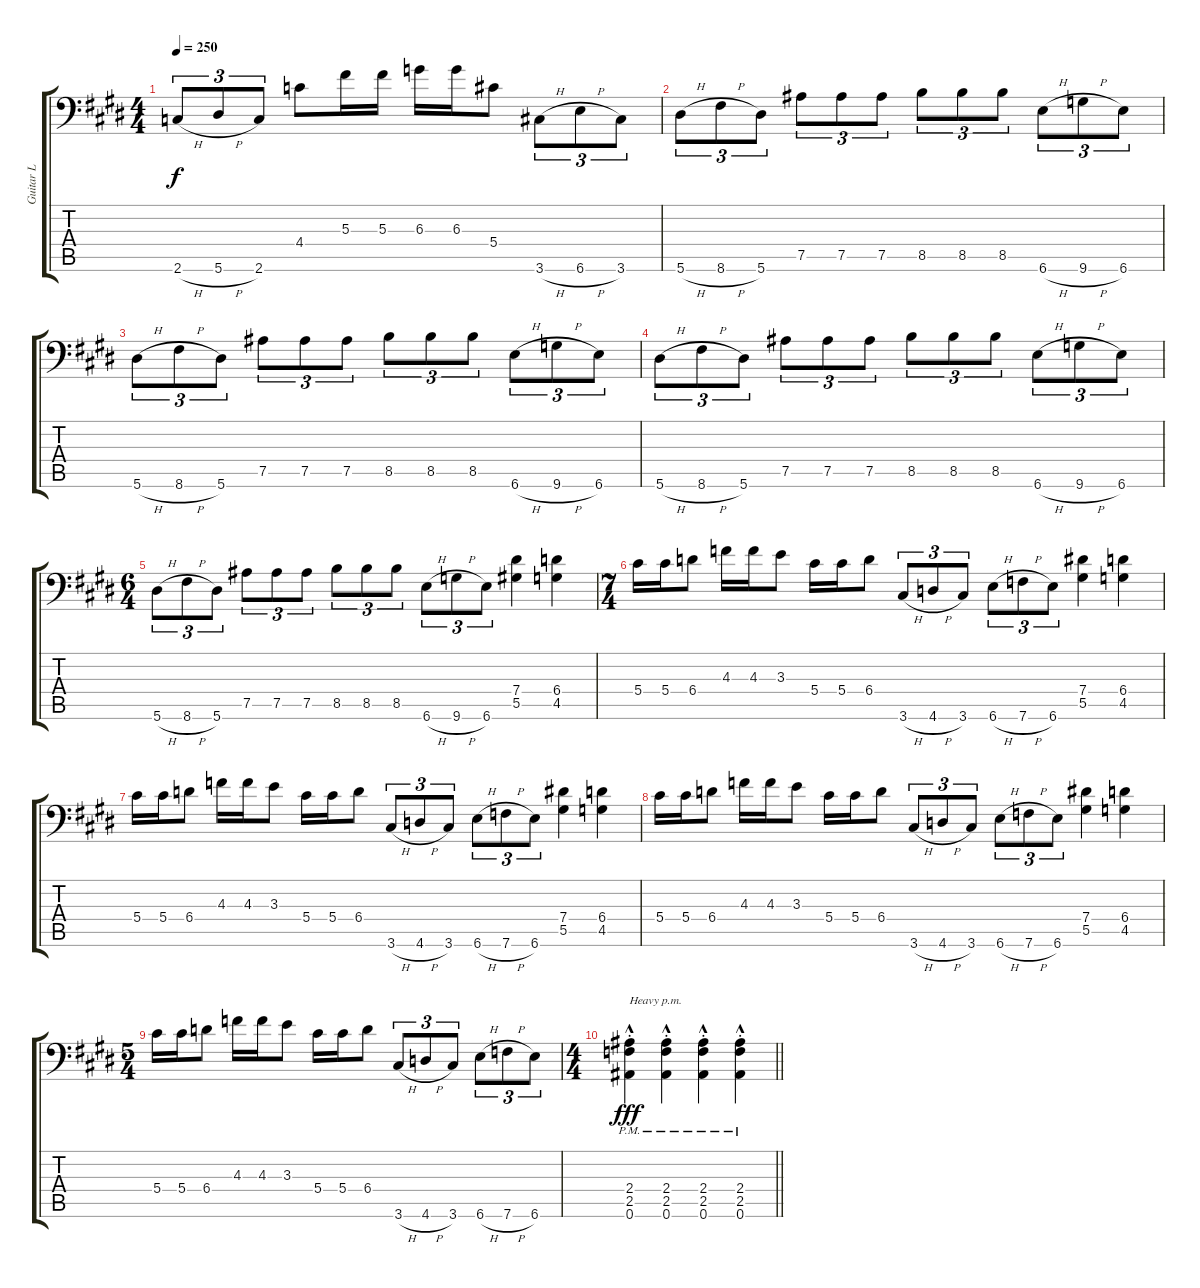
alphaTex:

\track ("Guitar L" "Guitar L") {instrument distortionguitar}
\staff {score tabs}
\tuning (Bb3 F3 Db3 Ab2 Eb2 Bb1) {hide}
\ts (4 4)
\tempo 250
\clef f4
\ks c#minor
2.6{h}.8{tu (3 2) dy f} 5.6{h}.8{tu (3 2)} 2.6.8{tu (3 2)} 4.4.8 5.3.16 5.3.16 6.3.16 6.3.16 5.4.8 3.6{h}.8{tu (3 2)} 6.6{h}.8{tu (3 2)} 3.6.8{tu (3 2)} |
5.6{h}.8{tu (3 2)} 8.6{h}.8{tu (3 2)} 5.6.8{tu (3 2)} 7.5.8{tu (3 2)} 7.5.8{tu (3 2)} 7.5.8{tu (3 2)} 8.5.8{tu (3 2)} 8.5.8{tu (3 2)} 8.5.8{tu (3 2)} 6.6{h}.8{tu (3 2)} 9.6{h}.8{tu (3 2)} 6.6.8{tu (3 2)} |
5.6{h}.8{tu (3 2)} 8.6{h}.8{tu (3 2)} 5.6.8{tu (3 2)} 7.5.8{tu (3 2)} 7.5.8{tu (3 2)} 7.5.8{tu (3 2)} 8.5.8{tu (3 2)} 8.5.8{tu (3 2)} 8.5.8{tu (3 2)} 6.6{h}.8{tu (3 2)} 9.6{h}.8{tu (3 2)} 6.6.8{tu (3 2)} |
5.6{h}.8{tu (3 2)} 8.6{h}.8{tu (3 2)} 5.6.8{tu (3 2)} 7.5.8{tu (3 2)} 7.5.8{tu (3 2)} 7.5.8{tu (3 2)} 8.5.8{tu (3 2)} 8.5.8{tu (3 2)} 8.5.8{tu (3 2)} 6.6{h}.8{tu (3 2)} 9.6{h}.8{tu (3 2)} 6.6.8{tu (3 2)} |
\ts (6 4)
5.6{h}.8{tu (3 2)} 8.6{h}.8{tu (3 2)} 5.6.8{tu (3 2)} 7.5.8{tu (3 2)} 7.5.8{tu (3 2)} 7.5.8{tu (3 2)} 8.5.8{tu (3 2)} 8.5.8{tu (3 2)} 8.5.8{tu (3 2)} 6.6{h}.8{tu (3 2)} 9.6{h}.8{tu (3 2)} 6.6.8{tu (3 2)} (7.4 5.5).4 (6.4 4.5).4 |
\ts (7 4)
5.4.16 5.4.16 6.4.8 4.3.16 4.3.16 3.3.8 5.4.16 5.4.16 6.4.8 3.6{h}.8{tu (3 2)} 4.6{h}.8{tu (3 2)} 3.6.8{tu (3 2)} 6.6{h}.8{tu (3 2)} 7.6{h}.8{tu (3 2)} 6.6.8{tu (3 2)} (7.4 5.5).4 (6.4 4.5).4 |
5.4.16 5.4.16 6.4.8 4.3.16 4.3.16 3.3.8 5.4.16 5.4.16 6.4.8 3.6{h}.8{tu (3 2)} 4.6{h}.8{tu (3 2)} 3.6.8{tu (3 2)} 6.6{h}.8{tu (3 2)} 7.6{h}.8{tu (3 2)} 6.6.8{tu (3 2)} (7.4 5.5).4 (6.4 4.5).4 |
5.4.16 5.4.16 6.4.8 4.3.16 4.3.16 3.3.8 5.4.16 5.4.16 6.4.8 3.6{h}.8{tu (3 2)} 4.6{h}.8{tu (3 2)} 3.6.8{tu (3 2)} 6.6{h}.8{tu (3 2)} 7.6{h}.8{tu (3 2)} 6.6.8{tu (3 2)} (7.4 5.5).4 (6.4 4.5).4 |
\ts (5 4)
5.4.16 5.4.16 6.4.8 4.3.16 4.3.16 3.3.8 5.4.16 5.4.16 6.4.8 3.6{h}.8{tu (3 2)} 4.6{h}.8{tu (3 2)} 3.6.8{tu (3 2)} 6.6{h}.8{tu (3 2)} 7.6{h}.8{tu (3 2)} 6.6.8{tu (3 2)} |
\ts (4 4)
\barLineRight lightlight
(2.4{hac pm st} 2.5{hac pm st} 0.6{hac pm st}).4{txt "Heavy p.m." dy fff} (2.4{hac pm st} 2.5{hac pm st} 0.6{hac pm st}).4 (2.4{hac pm st} 2.5{hac pm st} 0.6{hac pm st}).4 (2.4{hac pm st} 2.5{hac pm st} 0.6{hac pm st}).4
